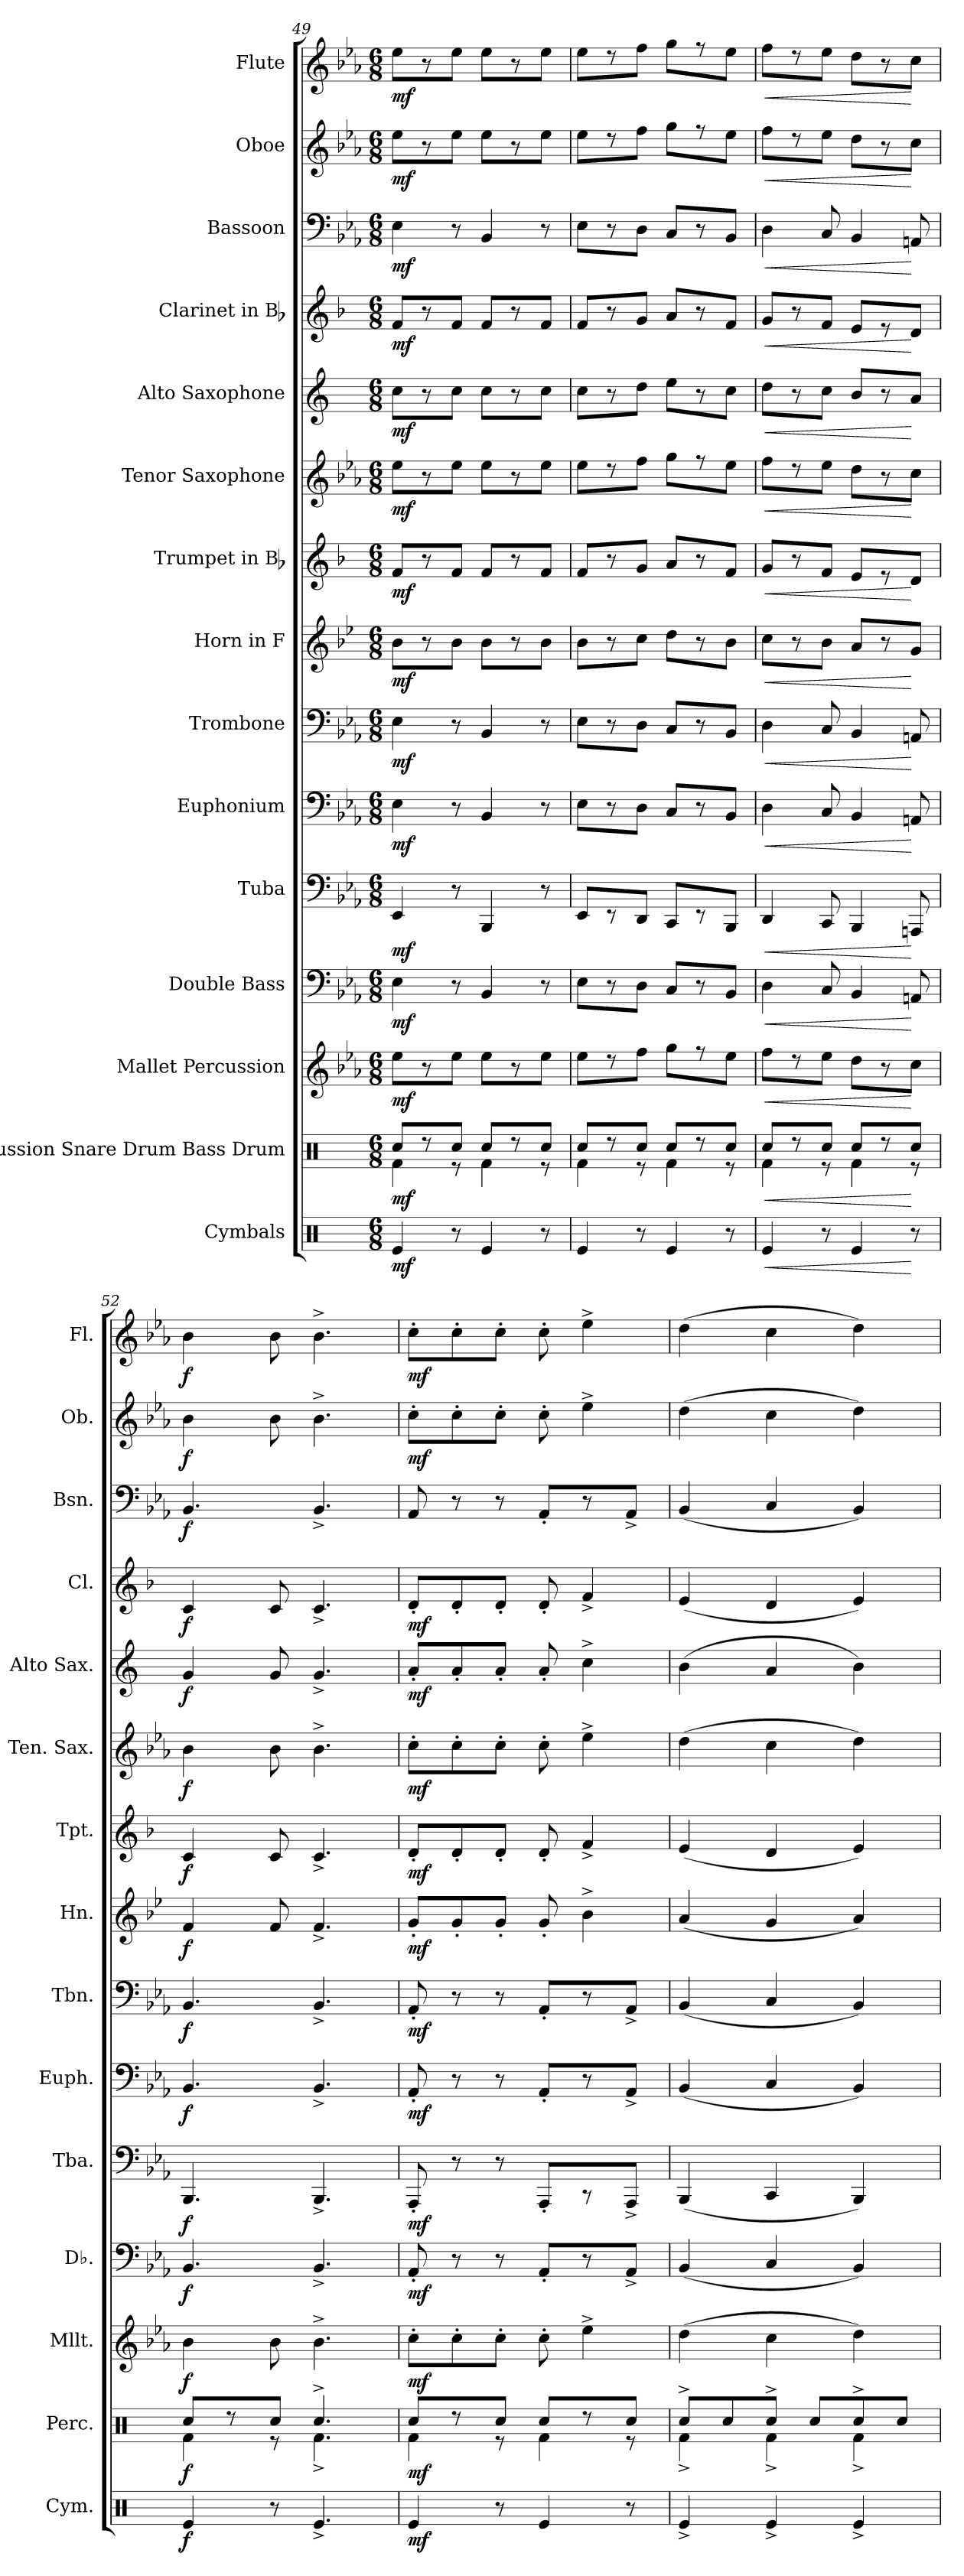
**kern	**dynam	**kern	**dynam	**kern	**dynam	**kern	**dynam	**kern	**dynam	**kern	**dynam	**kern	**dynam	**kern	**dynam	**kern	**dynam	**kern	**dynam	**kern	**dynam	**kern	**dynam	**kern	**dynam	**kern	**dynam	**kern	**dynam
*part15	*part15	*part14	*part14	*part13	*part13	*part12	*part12	*part11	*part11	*part10	*part10	*part9	*part9	*part8	*part8	*part7	*part7	*part6	*part6	*part5	*part5	*part4	*part4	*part3	*part3	*part2	*part2	*part1	*part1
*staff15	*staff15	*staff14	*staff14	*staff13	*staff13	*staff12	*staff12	*staff11	*staff11	*staff10	*staff10	*staff9	*staff9	*staff8	*staff8	*staff7	*staff7	*staff6	*staff6	*staff5	*staff5	*staff4	*staff4	*staff3	*staff3	*staff2	*staff2	*staff1	*staff1
*I"Cymbals	*	*I"Percussion Snare Drum Bass Drum	*	*I"Mallet Percussion	*	*I"Double Bass	*	*I"Tuba	*	*I"Euphonium	*	*I"Trombone	*	*I"Horn in F	*	*I"Trumpet in Bb	*	*I"Tenor Saxophone	*	*I"Alto Saxophone	*	*I"Clarinet in Bb	*	*I"Bassoon	*	*I"Oboe	*	*I"Flute	*
*I'Cym.	*	*I'Perc.	*	*I'Mllt.	*	*I'Db.	*	*I'Tba.	*	*I'Euph.	*	*I'Tbn.	*	*I'Hn.	*	*I'Tpt.	*	*I'Ten. Sax.	*	*I'Alto Sax.	*	*I'Cl.	*	*I'Bsn.	*	*I'Ob.	*	*I'Fl.	*
!!LO:PB:g=z
*clefX	*	*clefX	*	*clefG2	*	*clefF4	*	*clefF4	*	*clefF4	*	*clefF4	*	*clefG2	*	*clefG2	*	*clefG2	*	*clefG2	*	*clefG2	*	*clefF4	*	*clefG2	*	*clefG2	*
*	*	*	*	*ITrd-14c-24	*	*ITrd7c12	*	*	*	*	*	*	*	*ITrd4c7	*	*ITrd1c2	*	*ITrd8c14	*	*ITrd5c9	*	*ITrd1c2	*	*	*	*	*	*	*
*k[]	*	*k[]	*	*k[b-e-a-]	*	*k[b-e-a-]	*	*k[b-e-a-]	*	*k[b-e-a-]	*	*k[b-e-a-]	*	*k[b-e-a-]	*	*k[b-e-a-]	*	*k[b-e-a-]	*	*k[b-e-a-]	*	*k[b-e-a-]	*	*k[b-e-a-]	*	*k[b-e-a-]	*	*k[b-e-a-]	*
*C:	*	*C:	*	*E-:	*	*E-:	*	*E-:	*	*E-:	*	*E-:	*	*E-:	*	*E-:	*	*E-:	*	*E-:	*	*E-:	*	*E-:	*	*E-:	*	*E-:	*
*M6/8	*	*M6/8	*	*M6/8	*	*M6/8	*	*M6/8	*	*M6/8	*	*M6/8	*	*M6/8	*	*M6/8	*	*M6/8	*	*M6/8	*	*M6/8	*	*M6/8	*	*M6/8	*	*M6/8	*
*MM120	*	*MM120	*	*MM120	*	*MM120	*	*MM120	*	*MM120	*	*MM120	*	*MM120	*	*MM120	*	*MM120	*	*MM120	*	*MM120	*	*MM120	*	*MM120	*	*MM120	*
=49	=49	=49	=49	=49	=49	=49	=49	=49	=49	=49	=49	=49	=49	=49	=49	=49	=49	=49	=49	=49	=49	=49	=49	=49	=49	=49	=49	=49	=49
*	*	*^	*	*	*	*	*	*	*	*	*	*	*	*	*	*	*	*	*	*	*	*	*	*	*	*	*	*	*
4Rei/	mf	8Rcci/L	4Rfi\	mf	8eeee-i\L	mf	4EE-i\	mf	4EE-i/	mf	4E-i\	mf	4E-i\	mf	8e-i\L	mf	8e-i/L	mf	8e-i\L	mf	8e-i\L	mf	8e-i/L	mf	4E-i\	mf	8ee-i\L	mf	8ee-i\L	mf
.	.	8r	.	.	8r	.	.	.	.	.	.	.	.	.	8r	.	8r	.	8r	.	8r	.	8r	.	.	.	8r	.	8r	.
8r	.	8Rcci/J	8r	.	8eeee-i\J	.	8r	.	8r	.	8r	.	8r	.	8e-i\J	.	8e-i/J	.	8e-i\J	.	8e-i\J	.	8e-i/J	.	8r	.	8ee-i\J	.	8ee-i\J	.
4Rei/	.	8Rcci/L	4Rfi\	.	8eeee-i\L	.	4BBB-i/	.	4BBB-i/	.	4BB-i/	.	4BB-i/	.	8e-i\L	.	8e-i/L	.	8e-i\L	.	8e-i\L	.	8e-i/L	.	4BB-i/	.	8ee-i\L	.	8ee-i\L	.
.	.	8r	.	.	8r	.	.	.	.	.	.	.	.	.	8r	.	8r	.	8r	.	8r	.	8r	.	.	.	8r	.	8r	.
8r	.	8Rcci/J	8r	.	8eeee-i\J	.	8r	.	8r	.	8r	.	8r	.	8e-i\J	.	8e-i/J	.	8e-i\J	.	8e-i\J	.	8e-i/J	.	8r	.	8ee-i\J	.	8ee-i\J	.
=50	=50	=50	=50	=50	=50	=50	=50	=50	=50	=50	=50	=50	=50	=50	=50	=50	=50	=50	=50	=50	=50	=50	=50	=50	=50	=50	=50	=50	=50	=50
4Rei/	.	8Rcci/L	4Rfi\	.	8eeee-i\L	.	8EE-i\L	.	8EE-i/L	.	8E-i\L	.	8E-i\L	.	8e-i\L	.	8e-i/L	.	8e-i\L	.	8e-i\L	.	8e-i/L	.	8E-i\L	.	8ee-i\L	.	8ee-i\L	.
.	.	8r	.	.	8r	.	8r	.	8r	.	8r	.	8r	.	8r	.	8r	.	8r	.	8r	.	8r	.	8r	.	8r	.	8r	.
8r	.	8Rcci/J	8r	.	8ffffi\J	.	8DDi\J	.	8DDi/J	.	8Di\J	.	8Di\J	.	8fi\J	.	8fi/J	.	8fi\J	.	8fi\J	.	8fi/J	.	8Di\J	.	8ffi\J	.	8ffi\J	.
4Rei/	.	8Rcci/L	4Rfi\	.	8ggggi\L	.	8CCi/L	.	8CCi/L	.	8Ci/L	.	8Ci/L	.	8gi\L	.	8gi/L	.	8gi\L	.	8gi\L	.	8gi/L	.	8Ci/L	.	8ggi\L	.	8ggi\L	.
.	.	8r	.	.	8r	.	8r	.	8r	.	8r	.	8r	.	8r	.	8r	.	8r	.	8r	.	8r	.	8r	.	8r	.	8r	.
8r	.	8Rcci/J	8r	.	8eeee-i\J	.	8BBB-i/J	.	8BBB-i/J	.	8BB-i/J	.	8BB-i/J	.	8e-i\J	.	8e-i/J	.	8e-i\J	.	8e-i\J	.	8e-i/J	.	8BB-i/J	.	8ee-i\J	.	8ee-i\J	.
=51	=51	=51	=51	=51	=51	=51	=51	=51	=51	=51	=51	=51	=51	=51	=51	=51	=51	=51	=51	=51	=51	=51	=51	=51	=51	=51	=51	=51	=51	=51
!	!LO:HP:b	!	!	!LO:HP:b	!	!LO:HP:b	!	!LO:HP:b	!	!LO:HP:b	!	!LO:HP:b	!	!LO:HP:b	!	!LO:HP:b	!	!LO:HP:b	!	!LO:HP:b	!	!LO:HP:b	!	!LO:HP:b	!	!LO:HP:b	!	!LO:HP:b	!	!LO:HP:b
4Rei/	<	8Rcci/L	4Rfi\	<	8ffffi\L	<	4DDi\	<	4DDi/	<	4Di\	<	4Di\	<	8fi\L	<	8fi/L	<	8fi\L	<	8fi\L	<	8fi/L	<	4Di\	<	8ffi\L	<	8ffi\L	<
.	.	8r	.	.	8r	.	.	.	.	.	.	.	.	.	8r	.	8r	.	8r	.	8r	.	8r	.	.	.	8r	.	8r	.
8r	.	8Rcci/J	8r	.	8eeee-i\J	.	8CCi/	.	8CCi/	.	8Ci/	.	8Ci/	.	8e-i\J	.	8e-i/J	.	8e-i\J	.	8e-i\J	.	8e-i/J	.	8Ci/	.	8ee-i\J	.	8ee-i\J	.
4Rei/	.	8Rcci/L	4Rfi\	.	8ddddi\L	.	4BBB-i/	.	4BBB-i/	.	4BB-i/	.	4BB-i/	.	8di/L	.	8di/L	.	8di\L	.	8di/L	.	8di/L	.	4BB-i/	.	8ddi\L	.	8ddi\L	.
.	.	8r	.	.	8r	.	.	.	.	.	.	.	.	.	8r	.	8r	.	8r	.	8r	.	8r	.	.	.	8r	.	8r	.
8r	[	8Rcci/J	8r	[	8cccci\J	[	8AAAni/	[	8AAAni/	[	8AAni/	[	8AAni/	[	8ci/J	[	8ci/J	[	8ci\J	[	8ci/J	[	8ci/J	[	8AAni/	[	8cci\J	[	8cci\J	[
=52	=52	=52	=52	=52	=52	=52	=52	=52	=52	=52	=52	=52	=52	=52	=52	=52	=52	=52	=52	=52	=52	=52	=52	=52	=52	=52	=52	=52	=52	=52
4Rei/	f	8Rcci/L	4Rfi\	f	4bbb-i\	f	4.BBB-i/	f	4.BBB-i/	f	4.BB-i/	f	4.BB-i/	f	4B-i/	f	4B-i/	f	4B-i\	f	4B-i/	f	4B-i/	f	4.BB-i/	f	4b-i\	f	4b-i\	f
.	.	8r	.	.	.	.	.	.	.	.	.	.	.	.	.	.	.	.	.	.	.	.	.	.	.	.	.	.	.	.
8r	.	8Rcci/J	8r	.	8bbb-i\	.	.	.	.	.	.	.	.	.	8B-i/	.	8B-i/	.	8B-i\	.	8B-i/	.	8B-i/	.	.	.	8b-i\	.	8b-i\	.
4.Re^i/	.	4.Rcc^i/	4.Rf^i\	.	4.bbb-^i\	.	4.BBB-^i/	.	4.BBB-^i/	.	4.BB-^i/	.	4.BB-^i/	.	4.B-^i/	.	4.B-^i/	.	4.B-^i\	.	4.B-^i/	.	4.B-^i/	.	4.BB-^i/	.	4.b-^i\	.	4.b-^i\	.
=53	=53	=53	=53	=53	=53	=53	=53	=53	=53	=53	=53	=53	=53	=53	=53	=53	=53	=53	=53	=53	=53	=53	=53	=53	=53	=53	=53	=53	=53	=53
4Rei/	mf	8Rcci/L	4Rfi\	mf	8cccc'i\L	mf	8AAA-'i/	mf	8AAA-'i/	mf	8AA-'i/	mf	8AA-'i/	mf	8c'i/L	mf	8c'i/L	mf	8c'i\L	mf	8c'i/L	mf	8c'i/L	mf	8AA-i/	.	8cc'i\L	mf	8cc'i\L	mf
.	.	8r	.	.	8cccc'i\	.	8r	.	8r	.	8r	.	8r	.	8c'i/	.	8c'i/	.	8c'i\	.	8c'i/	.	8c'i/	.	8r	.	8cc'i\	.	8cc'i\	.
8r	.	8Rcci/J	8r	.	8cccc'i\J	.	8r	.	8r	.	8r	.	8r	.	8c'i/J	.	8c'i/J	.	8c'i\J	.	8c'i/J	.	8c'i/J	.	8r	.	8cc'i\J	.	8cc'i\J	.
4Rei/	.	8Rcci/L	4Rfi\	.	8cccc'i\	.	8AAA-'i/L	.	8AAA-'i/L	.	8AA-'i/L	.	8AA-'i/L	.	8c'i/	.	8c'i/	.	8c'i\	.	8c'i/	.	8c'i/	.	8AA-'i/L	.	8cc'i\	.	8cc'i\	.
.	.	8r	.	.	4eeee-^i\	.	8r	.	8r	.	8r	.	8r	.	4e-^i\	.	4e-^i/	.	4e-^i\	.	4e-^i\	.	4e-^i/	.	8r	.	4ee-^i\	.	4ee-^i\	.
8r	.	8Rcci/J	8r	.	.	.	8AAA-^i/J	.	8AAA-^i/J	.	8AA-^i/J	.	8AA-^i/J	.	.	.	.	.	.	.	.	.	.	.	8AA-^i/J	.	.	.	.	.
=54	=54	=54	=54	=54	=54	=54	=54	=54	=54	=54	=54	=54	=54	=54	=54	=54	=54	=54	=54	=54	=54	=54	=54	=54	=54	=54	=54	=54	=54	=54
4Re^i/	.	8Rcc^i/L	4Rf^i\	.	(4ddddi\	.	(4BBB-i/	.	(4BBB-i/	.	(4BB-i/	.	(4BB-i/	.	(4di/	.	(4di/	.	(4di\	.	(4di\	.	(4di/	.	(4BB-i/	.	(4ddi\	.	(4ddi\	.
.	.	8Rcci/	.	.	.	.	.	.	.	.	.	.	.	.	.	.	.	.	.	.	.	.	.	.	.	.	.	.	.	.
4Re^i/	.	8Rcc^i/J	4Rf^i\	.	4cccci\	.	4CCi/	.	4CCi/	.	4Ci/	.	4Ci/	.	4ci/	.	4ci/	.	4ci\	.	4ci/	.	4ci/	.	4Ci/	.	4cci\	.	4cci\	.
.	.	8Rcci/L	.	.	.	.	.	.	.	.	.	.	.	.	.	.	.	.	.	.	.	.	.	.	.	.	.	.	.	.
4Re^i/	.	8Rcc^i/	4Rf^i\	.	4ddddi\)	.	4BBB-i/)	.	4BBB-i/)	.	4BB-i/)	.	4BB-i/)	.	4di/)	.	4di/)	.	4di\)	.	4di\)	.	4di/)	.	4BB-i/)	.	4ddi\)	.	4ddi\)	.
.	.	8Rcci/J	.	.	.	.	.	.	.	.	.	.	.	.	.	.	.	.	.	.	.	.	.	.	.	.	.	.	.	.
*	*	*v	*v	*	*	*	*	*	*	*	*	*	*	*	*	*	*	*	*	*	*	*	*	*	*	*	*	*	*	*
=	=	=	=	=	=	=	=	=	=	=	=	=	=	=	=	=	=	=	=	=	=	=	=	=	=	=	=	=	=
*-	*-	*-	*-	*-	*-	*-	*-	*-	*-	*-	*-	*-	*-	*-	*-	*-	*-	*-	*-	*-	*-	*-	*-	*-	*-	*-	*-	*-	*-
